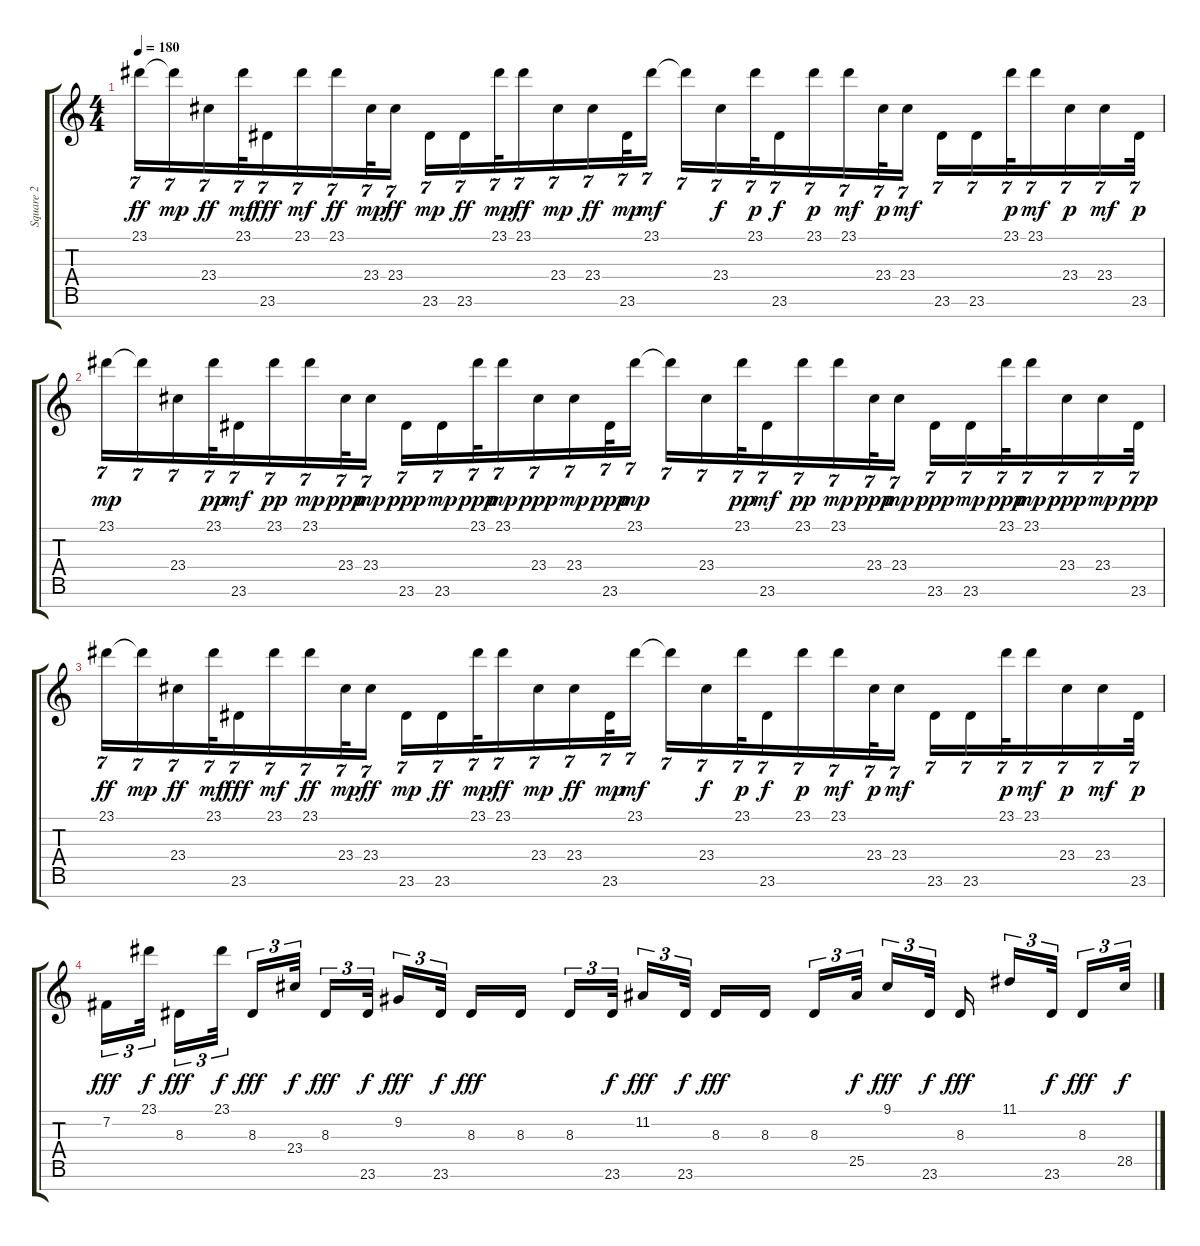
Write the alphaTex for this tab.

\track ("Square 2" "Square 2") {instrument lead1square}
\staff {score tabs}
\tuning (E4 B3 G3 D3 A2 E2 B1) {hide}
\ts (4 4)
\tempo 180
\clef g2
\ks c
23.1.16{tu (7 4) dy ff} 23.1{t}.16{tu (7 4) dy mp} 23.4.16{tu (7 4) dy ff} 23.1.32{tu (7 4) dy mf beam splitsecondary} 23.6.16{tu (7 4) dy fff} 23.1.16{tu (7 4) dy mf} 23.1.16{tu (7 4) dy ff} 23.4.32{tu (7 4) dy mp} 23.4.16{tu (7 4) dy ff} 23.6.16{tu (7 4) dy mp} 23.6.16{tu (7 4) dy ff} 23.1.32{tu (7 4) dy mp beam splitsecondary} 23.1.16{tu (7 4) dy ff} 23.4.16{tu (7 4) dy mp} 23.4.16{tu (7 4) dy ff} 23.6.32{tu (7 4) dy mp} 23.1.16{tu (7 4) dy mf} 23.1{t}.16{tu (7 4)} 23.4.16{tu (7 4) dy f} 23.1.32{tu (7 4) dy p beam splitsecondary} 23.6.16{tu (7 4) dy f} 23.1.16{tu (7 4) dy p} 23.1.16{tu (7 4) dy mf} 23.4.32{tu (7 4) dy p} 23.4.16{tu (7 4) dy mf} 23.6.16{tu (7 4)} 23.6.16{tu (7 4)} 23.1.32{tu (7 4) dy p beam splitsecondary} 23.1.16{tu (7 4) dy mf} 23.4.16{tu (7 4) dy p} 23.4.16{tu (7 4) dy mf} 23.6.32{tu (7 4) dy p} |
23.1.16{tu (7 4) dy mp} 23.1{t}.16{tu (7 4)} 23.4.16{tu (7 4)} 23.1.32{tu (7 4) dy pp beam splitsecondary} 23.6.16{tu (7 4) dy mf} 23.1.16{tu (7 4) dy pp} 23.1.16{tu (7 4) dy mp} 23.4.32{tu (7 4) dy ppp} 23.4.16{tu (7 4) dy mp} 23.6.16{tu (7 4) dy ppp} 23.6.16{tu (7 4) dy mp} 23.1.32{tu (7 4) dy ppp beam splitsecondary} 23.1.16{tu (7 4) dy mp} 23.4.16{tu (7 4) dy ppp} 23.4.16{tu (7 4) dy mp} 23.6.32{tu (7 4) dy ppp} 23.1.16{tu (7 4) dy mp} 23.1{t}.16{tu (7 4)} 23.4.16{tu (7 4)} 23.1.32{tu (7 4) dy pp beam splitsecondary} 23.6.16{tu (7 4) dy mf} 23.1.16{tu (7 4) dy pp} 23.1.16{tu (7 4) dy mp} 23.4.32{tu (7 4) dy ppp} 23.4.16{tu (7 4) dy mp} 23.6.16{tu (7 4) dy ppp} 23.6.16{tu (7 4) dy mp} 23.1.32{tu (7 4) dy ppp beam splitsecondary} 23.1.16{tu (7 4) dy mp} 23.4.16{tu (7 4) dy ppp} 23.4.16{tu (7 4) dy mp} 23.6.32{tu (7 4) dy ppp} |
23.1.16{tu (7 4) dy ff} 23.1{t}.16{tu (7 4) dy mp} 23.4.16{tu (7 4) dy ff} 23.1.32{tu (7 4) dy mf beam splitsecondary} 23.6.16{tu (7 4) dy fff} 23.1.16{tu (7 4) dy mf} 23.1.16{tu (7 4) dy ff} 23.4.32{tu (7 4) dy mp} 23.4.16{tu (7 4) dy ff} 23.6.16{tu (7 4) dy mp} 23.6.16{tu (7 4) dy ff} 23.1.32{tu (7 4) dy mp beam splitsecondary} 23.1.16{tu (7 4) dy ff} 23.4.16{tu (7 4) dy mp} 23.4.16{tu (7 4) dy ff} 23.6.32{tu (7 4) dy mp} 23.1.16{tu (7 4) dy mf} 23.1{t}.16{tu (7 4)} 23.4.16{tu (7 4) dy f} 23.1.32{tu (7 4) dy p beam splitsecondary} 23.6.16{tu (7 4) dy f} 23.1.16{tu (7 4) dy p} 23.1.16{tu (7 4) dy mf} 23.4.32{tu (7 4) dy p} 23.4.16{tu (7 4) dy mf} 23.6.16{tu (7 4)} 23.6.16{tu (7 4)} 23.1.32{tu (7 4) dy p beam splitsecondary} 23.1.16{tu (7 4) dy mf} 23.4.16{tu (7 4) dy p} 23.4.16{tu (7 4) dy mf} 23.6.32{tu (7 4) dy p} |
7.2.16{tu (3 2) dy fff} 23.1.32{tu (3 2) dy f beam splitsecondary} 8.3.16{tu (3 2) dy fff} 23.1.32{tu (3 2) dy f beam splitsecondary} 8.3.16{tu (3 2) dy fff} 23.4.32{tu (3 2) dy f beam splitsecondary} 8.3.16{tu (3 2) dy fff} 23.6.32{tu (3 2) dy f} 9.2.16{tu (3 2) dy fff} 23.6.32{tu (3 2) dy f beam splitsecondary} 8.3.16{dy fff} 8.3.16{beam splitsecondary} 8.3.16{tu (3 2)} 23.6.32{tu (3 2) dy f} 11.2.16{tu (3 2) dy fff} 23.6.32{tu (3 2) dy f beam splitsecondary} 8.3.16{dy fff} 8.3.16{beam splitsecondary} 8.3.16{tu (3 2)} 25.5.32{tu (3 2) dy f} 9.1.16{tu (3 2) dy fff} 23.6.32{tu (3 2) dy f beam splitsecondary} 8.3.16{dy fff beam splitsecondary} 11.1.16{tu (3 2)} 23.6.32{tu (3 2) dy f beam splitsecondary} 8.3.16{tu (3 2) dy fff} 28.5.32{tu (3 2) dy f}
